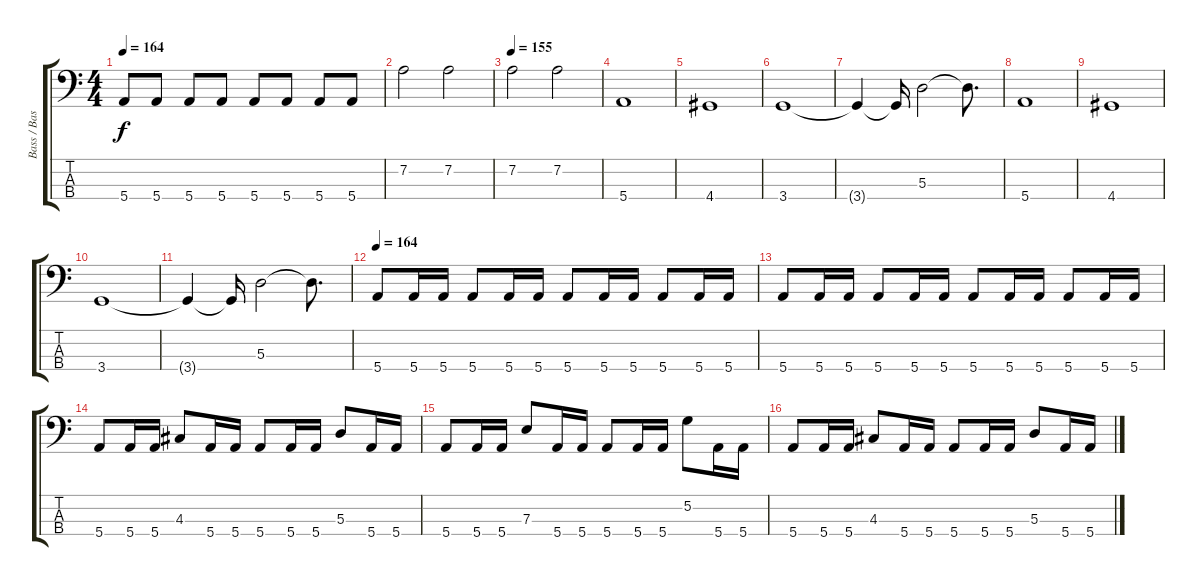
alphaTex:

\track ("Bass / Bass pedal (Rutherford)" "Bass / Bas") {instrument electricbassfinger}
\staff {score tabs}
\tuning (G2 D2 A1 E1) {hide}
\ts (4 4)
\tempo 164
\clef f4
\ks c
5.4.8{dy f} 5.4.8 5.4.8 5.4.8 5.4.8 5.4.8 5.4.8 5.4.8 |
7.2.2 7.2.2 |
\tempo 155
7.2.2 7.2.2 |
5.4.1 |
4.4.1 |
3.4.1 |
3.4{t}.4 3.4{t}.16 5.3.2 5.3{t}.8{d} |
5.4.1 |
4.4.1 |
3.4.1 |
3.4{t}.4 3.4{t}.16 5.3.2 5.3{t}.8{d} |
\tempo 164
5.4.8 5.4.16 5.4.16 5.4.8 5.4.16 5.4.16 5.4.8 5.4.16 5.4.16 5.4.8 5.4.16 5.4.16 |
5.4.8 5.4.16 5.4.16 5.4.8 5.4.16 5.4.16 5.4.8 5.4.16 5.4.16 5.4.8 5.4.16 5.4.16 |
5.4.8 5.4.16 5.4.16 4.3.8 5.4.16 5.4.16 5.4.8 5.4.16 5.4.16 5.3.8 5.4.16 5.4.16 |
5.4.8 5.4.16 5.4.16 7.3.8 5.4.16 5.4.16 5.4.8 5.4.16 5.4.16 5.2.8 5.4.16 5.4.16 |
5.4.8 5.4.16 5.4.16 4.3.8 5.4.16 5.4.16 5.4.8 5.4.16 5.4.16 5.3.8 5.4.16 5.4.16
